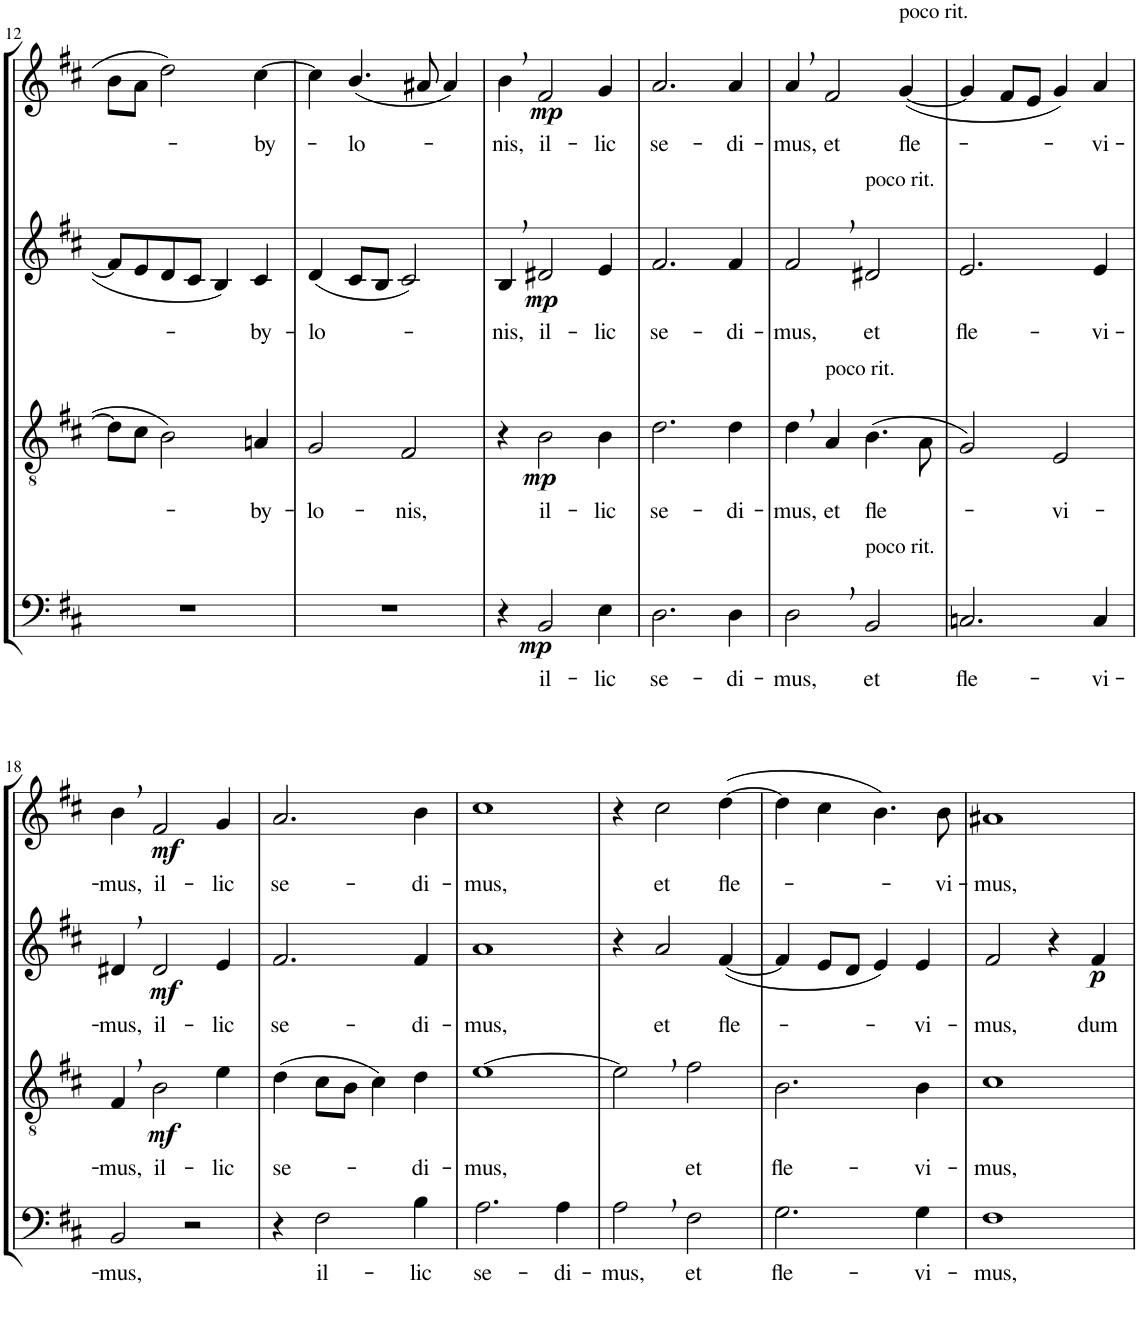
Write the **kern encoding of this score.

**kern	**text	**dynam	**kern	**text	**dynam	**kern	**text	**dynam	**kern	**text	**dynam
*part4	*part4	*part4	*part3	*part3	*part3	*part2	*part2	*part2	*part1	*part1	*part1
*staff4	*staff4	*staff4	*staff3	*staff3	*staff3	*staff2	*staff2	*staff2	*staff1	*staff1	*staff1
*I"Bassi	*	*	*I"Tenori	*	*	*I"Contralti	*	*	*I"Soprani	*	*
!!LO:PB:g=z
*clefF4	*	*	*clefGv2	*	*	*clefG2	*	*	*clefG2	*	*
*k[f#c#]	*	*	*k[f#c#]	*	*	*k[f#c#]	*	*	*k[f#c#]	*	*
*D:	*	*	*D:	*	*	*D:	*	*	*D:	*	*
*M4/4	*	*	*M4/4	*	*	*M4/4	*	*	*M4/4	*	*
*met(c)	*	*	*met(c)	*	*	*met(c)	*	*	*met(c)	*	*
=12	=12	=12	=12	=12	=12	=12	=12	=12	=12	=12	=12
1r	.	.	8d\L]	.	.	8f#/L]	.	.	8b\L	.	.
.	.	.	8c#\J	.	.	8e/	.	.	8a\J	.	.
.	.	.	2B\	.	.	8d/	.	.	2dd\	.	.
.	.	.	.	.	.	8c#/J	.	.	.	.	.
.	.	.	.	.	.	4B/	.	.	.	.	.
!	!	!	!	!LO:LY:b	!	!	!LO:LY:b	!	!	!LO:LY:b	!
.	.	.	4An/	-by-	.	4c#/	-by-	.	[4cc#\	-by-	.
=13	=13	=13	=13	=13	=13	=13	=13	=13	=13	=13	=13
!	!	!	!	!LO:LY:b	!	!	!LO:LY:b	!	!	!	!
1r	.	.	2G/	-lo-	.	(4d/	-lo-	.	4cc#\]	.	.
!	!	!	!	!	!	!	!	!	!	!LO:LY:b	!
.	.	.	.	.	.	8c#/L	.	.	(4.b/	-lo-	.
.	.	.	.	.	.	8B/J	.	.	.	.	.
!	!	!	!	!LO:LY:b	!	!	!	!	!	!	!
.	.	.	2F#/	-nis,	.	2c#/)	.	.	.	.	.
.	.	.	.	.	.	.	.	.	8a#X/	.	.
.	.	.	.	.	.	.	.	.	4a#/)	.	.
=14	=14	=14	=14	=14	=14	=14	=14	=14	=14	=14	=14
!	!	!	!	!	!	!	!LO:LY:b	!	!	!LO:LY:b	!
4r	.	.	4r	.	.	4B,/	-nis,	.	4b,\	-nis,	.
!	!LO:LY:b	!LO:DY:b	!	!LO:LY:b	!LO:DY:b	!	!LO:LY:b	!LO:DY:b	!	!LO:LY:b	!LO:DY:b
2BB/	il-	mp	2B\	il-	mp	2d#X/	il-	mp	2f#/	il-	mp
!	!LO:LY:b	!	!	!LO:LY:b	!	!	!LO:LY:b	!	!	!LO:LY:b	!
4E\	-lic	.	4B\	-lic	.	4e/	-lic	.	4g/	-lic	.
=15	=15	=15	=15	=15	=15	=15	=15	=15	=15	=15	=15
!	!LO:LY:b	!	!	!LO:LY:b	!	!	!LO:LY:b	!	!	!LO:LY:b	!
2.D\	se-	.	2.d\	se-	.	2.f#/	se-	.	2.a/	se-	.
!	!LO:LY:b	!	!	!LO:LY:b	!	!	!LO:LY:b	!	!	!LO:LY:b	!
4D\	-di-	.	4d\	-di-	.	4f#/	-di-	.	4a/	-di-	.
=16	=16	=16	=16	=16	=16	=16	=16	=16	=16	=16	=16
!	!LO:LY:b	!	!	!LO:LY:b	!	!	!LO:LY:b	!	!	!LO:LY:b	!
2D,\	-mus,	.	4d,\	-mus,	.	2f#,/	-mus,	.	4a,/	-mus,	.
!	!	!	!LO:TX:a:t=poco rit.	!	!	!	!	!	!	!	!
!	!	!	!	!LO:LY:b	!	!	!	!	!	!LO:LY:b	!
.	.	.	4A/	et	.	.	.	.	2f#/	et	.
!	!	!	!	!	!	!LO:TX:a:t=poco rit.	!	!	!	!	!
!LO:TX:a:t=poco rit.	!	!	!	!	!	!	!	!	!	!	!
!	!LO:LY:b	!	!	!LO:LY:b	!	!	!LO:LY:b	!	!	!	!
2BB/	et	.	(4.B\	fle-	.	2d#X/	et	.	.	.	.
!	!	!	!	!	!	!	!	!	!LO:TX:a:t=poco rit.	!	!
!	!	!	!	!	!	!	!	!	!	!LO:LY:b	!
.	.	.	.	.	.	.	.	.	([4g/	fle-	.
.	.	.	8A\	.	.	.	.	.	.	.	.
=17	=17	=17	=17	=17	=17	=17	=17	=17	=17	=17	=17
!	!LO:LY:b	!	!	!	!	!	!LO:LY:b	!	!	!	!
2.Cn/	fle-	.	2G/)	.	.	2.e/	fle-	.	4g/]	.	.
.	.	.	.	.	.	.	.	.	8f#/L	.	.
.	.	.	.	.	.	.	.	.	8e/J	.	.
!	!	!	!	!LO:LY:b	!	!	!	!	!	!	!
.	.	.	2E/	-vi-	.	.	.	.	4g/)	.	.
!	!LO:LY:b	!	!	!	!	!	!LO:LY:b	!	!	!LO:LY:b	!
4C/	-vi-	.	.	.	.	4e/	-vi-	.	4a/	-vi-	.
!!LO:LB:g=z
=18	=18	=18	=18	=18	=18	=18	=18	=18	=18	=18	=18
!	!LO:LY:b	!	!	!LO:LY:b	!	!	!LO:LY:b	!	!	!LO:LY:b	!
2BB/	-mus,	.	4F#,/	-mus,	.	4d#X,/	-mus,	.	4b,\	-mus,	.
!	!	!	!	!LO:LY:b	!LO:DY:b	!	!LO:LY:b	!LO:DY:b	!	!LO:LY:b	!LO:DY:b
.	.	.	2B\	il-	mf	2d#/	il-	mf	2f#/	il-	mf
2r	.	.	.	.	.	.	.	.	.	.	.
!	!	!	!	!LO:LY:b	!	!	!LO:LY:b	!	!	!LO:LY:b	!
.	.	.	4e\	-lic	.	4e/	-lic	.	4g/	-lic	.
=19	=19	=19	=19	=19	=19	=19	=19	=19	=19	=19	=19
!	!	!	!	!LO:LY:b	!	!	!LO:LY:b	!	!	!LO:LY:b	!
4r	.	.	(4d\	se-	.	2.f#/	se-	.	2.a/	se-	.
!	!LO:LY:b	!	!	!	!	!	!	!	!	!	!
2F#\	il-	.	8c#\L	.	.	.	.	.	.	.	.
.	.	.	8B\J	.	.	.	.	.	.	.	.
.	.	.	4c#\)	.	.	.	.	.	.	.	.
!	!LO:LY:b	!	!	!LO:LY:b	!	!	!LO:LY:b	!	!	!LO:LY:b	!
4B\	-lic	.	4d\	-di-	.	4f#/	-di-	.	4b\	-di-	.
=20	=20	=20	=20	=20	=20	=20	=20	=20	=20	=20	=20
!	!LO:LY:b	!	!	!LO:LY:b	!	!	!LO:LY:b	!	!	!LO:LY:b	!
2.A\	se-	.	[1e	-mus,	.	1a	-mus,	.	1cc#	-mus,	.
!	!LO:LY:b	!	!	!	!	!	!	!	!	!	!
4A\	-di-	.	.	.	.	.	.	.	.	.	.
=21	=21	=21	=21	=21	=21	=21	=21	=21	=21	=21	=21
!	!LO:LY:b	!	!	!	!	!	!	!	!	!	!
2A,\	-mus,	.	2e,\]	.	.	4r	.	.	4r	.	.
!	!	!	!	!	!	!	!LO:LY:b	!	!	!LO:LY:b	!
.	.	.	.	.	.	2a/	et	.	2cc#\	et	.
!	!LO:LY:b	!	!	!LO:LY:b	!	!	!	!	!	!	!
2F#\	et	.	2f#\	et	.	.	.	.	.	.	.
!	!	!	!	!	!	!	!LO:LY:b	!	!	!LO:LY:b	!
.	.	.	.	.	.	([4f#/	fle-	.	([4dd\	fle-	.
=22	=22	=22	=22	=22	=22	=22	=22	=22	=22	=22	=22
!	!LO:LY:b	!	!	!LO:LY:b	!	!	!	!	!	!	!
2.G\	fle-	.	2.B\	fle-	.	4f#/]	.	.	4dd\]	.	.
.	.	.	.	.	.	8e/L	.	.	4cc#\	.	.
.	.	.	.	.	.	8d/J	.	.	.	.	.
.	.	.	.	.	.	4e/)	.	.	4.b\)	.	.
!	!LO:LY:b	!	!	!LO:LY:b	!	!	!LO:LY:b	!	!	!	!
4G\	-vi-	.	4B\	-vi-	.	4e/	-vi-	.	.	.	.
!	!	!	!	!	!	!	!	!	!	!LO:LY:b	!
.	.	.	.	.	.	.	.	.	8b\	-vi-	.
=23	=23	=23	=23	=23	=23	=23	=23	=23	=23	=23	=23
!	!LO:LY:b	!	!	!LO:LY:b	!	!	!LO:LY:b	!	!	!LO:LY:b	!
1F#	-mus,	.	1c#	-mus,	.	2f#/	-mus,	.	1a#X	-mus,	.
.	.	.	.	.	.	4r	.	.	.	.	.
!	!	!	!	!	!	!	!LO:LY:b	!LO:DY:b	!	!	!
.	.	.	.	.	.	4f#/	dum	p	.	.	.
=	=	=	=	=	=	=	=	=	=	=	=
*-	*-	*-	*-	*-	*-	*-	*-	*-	*-	*-	*-
